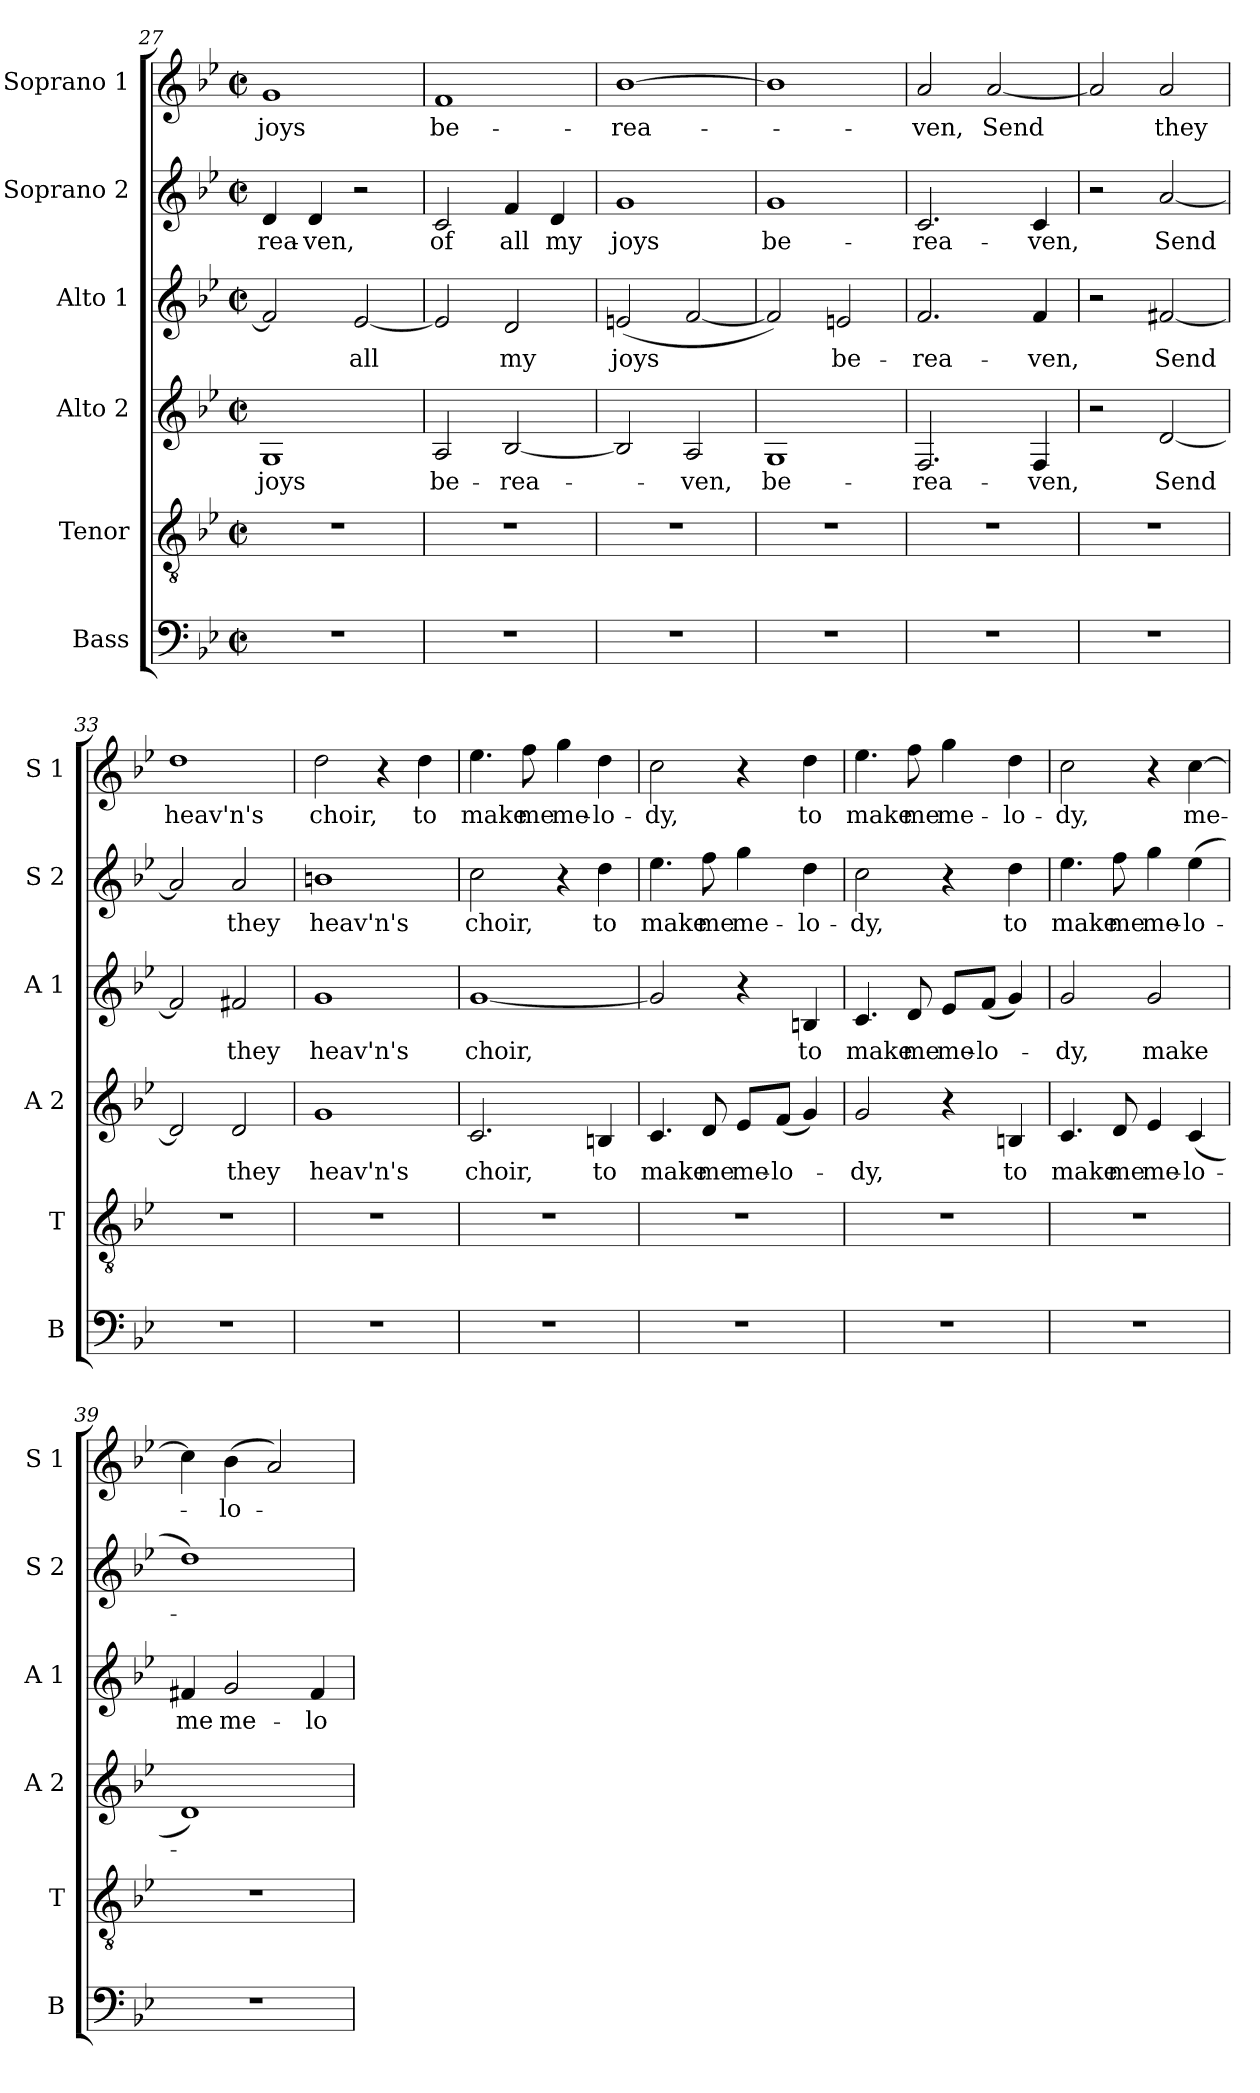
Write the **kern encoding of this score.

**kern	**kern	**kern	**text	**kern	**text	**kern	**text	**kern	**text
*part6	*part5	*part4	*part4	*part3	*part3	*part2	*part2	*part1	*part1
*staff6	*staff5	*staff4	*staff4	*staff3	*staff3	*staff2	*staff2	*staff1	*staff1
*I"Bass	*I"Tenor	*I"Alto 2	*	*I"Alto 1	*	*I"Soprano 2	*	*I"Soprano 1	*
*I'B	*I'T	*I'A 2	*	*I'A 1	*	*I'S 2	*	*I'S 1	*
*clefF4	*clefGv2	*clefG2	*	*clefG2	*	*clefG2	*	*clefG2	*
*k[b-e-]	*k[b-e-]	*k[b-e-]	*	*k[b-e-]	*	*k[b-e-]	*	*k[b-e-]	*
*B-:	*B-:	*B-:	*	*B-:	*	*B-:	*	*B-:	*
*M2/2	*M2/2	*M2/2	*	*M2/2	*	*M2/2	*	*M2/2	*
*met(c|)	*met(c|)	*met(c|)	*	*met(c|)	*	*met(c|)	*	*met(c|)	*
=27	=27	=27	=27	=27	=27	=27	=27	=27	=27
1r	1r	1G	joys	2f/]	.	4d/	-rea-	1g	joys
.	.	.	.	.	.	4d/	-ven,	.	.
.	.	.	.	[2e-/	all	2r	.	.	.
=28	=28	=28	=28	=28	=28	=28	=28	=28	=28
1r	1r	2A/	be-	2e-/]	.	2c/	of	1f	be-
.	.	[2B-/	-rea-	2d/	my	4f/	all	.	.
.	.	.	.	.	.	4d/	my	.	.
=29	=29	=29	=29	=29	=29	=29	=29	=29	=29
1r	1r	2B-/]	.	(2en/	joys	1g	joys	[1b-	-rea-
.	.	2A/	-ven,	[2f/	.	.	.	.	.
=30	=30	=30	=30	=30	=30	=30	=30	=30	=30
1r	1r	1G	be-	2f/])	.	1g	be-	1b-]	.
.	.	.	.	2en/	be-	.	.	.	.
=31	=31	=31	=31	=31	=31	=31	=31	=31	=31
1r	1r	2.F/	-rea-	2.f/	-rea-	2.c/	-rea-	2a/	-ven,
.	.	.	.	.	.	.	.	[2a/	Send
.	.	4F/	-ven,	4f/	-ven,	4c/	-ven,	.	.
=32	=32	=32	=32	=32	=32	=32	=32	=32	=32
1r	1r	2r	.	2r	.	2r	.	2a/]	.
.	.	[2d/	Send	[2f#X/	Send	[2a/	Send	2a/	they
=33	=33	=33	=33	=33	=33	=33	=33	=33	=33
1r	1r	2d/]	.	2f#/]	.	2a/]	.	1dd	heav'n's
.	.	2d/	they	2f#X/	they	2a/	they	.	.
!!LO:LB:g=z
=34	=34	=34	=34	=34	=34	=34	=34	=34	=34
1r	1r	1g	heav'n's	1g	heav'n's	1bn	heav'n's	2dd\	choir,
.	.	.	.	.	.	.	.	4r	.
.	.	.	.	.	.	.	.	4dd\	to
=35	=35	=35	=35	=35	=35	=35	=35	=35	=35
1r	1r	2.c/	choir,	[1g	choir,	2cc\	choir,	4.ee-\	make
.	.	.	.	.	.	.	.	8ff\	me
.	.	.	.	.	.	4r	.	4gg\	me-
.	.	4Bn/	to	.	.	4dd\	to	4dd\	-lo-
=36	=36	=36	=36	=36	=36	=36	=36	=36	=36
1r	1r	4.c/	make	2g/]	.	4.ee-\	make	2cc\	-dy,
.	.	8d/	me	.	.	8ff\	me	.	.
.	.	8e-/L	me-	4r	.	4gg\	me-	4r	.
.	.	(8f/J	-lo-	.	.	.	.	.	.
.	.	4g/)	.	4Bn/	to	4dd\	-lo-	4dd\	to
=37	=37	=37	=37	=37	=37	=37	=37	=37	=37
1r	1r	2g/	-dy,	4.c/	make	2cc\	-dy,	4.ee-\	make
.	.	.	.	8d/	me	.	.	8ff\	me
.	.	4r	.	8e-/L	me-	4r	.	4gg\	me-
.	.	.	.	(8f/J	-lo-	.	.	.	.
.	.	4Bn/	to	4g/)	.	4dd\	to	4dd\	-lo-
=38	=38	=38	=38	=38	=38	=38	=38	=38	=38
1r	1r	4.c/	make	2g/	-dy,	4.ee-\	make	2cc\	-dy,
.	.	8d/	me	.	.	8ff\	me	.	.
.	.	4e-/	me-	2g/	make	4gg\	me-	4r	.
.	.	(4c/	-lo-	.	.	(4ee-\	-lo-	[4cc\	me-
=39	=39	=39	=39	=39	=39	=39	=39	=39	=39
1r	1r	1d)	.	4f#X/	me	1dd)	.	4cc\]	.
.	.	.	.	2g/	me-	.	.	(4b-\	-lo-
.	.	.	.	.	.	.	.	2a/)	.
.	.	.	.	4f#/	-lo-	.	.	.	.
=	=	=	=	=	=	=	=	=	=
*-	*-	*-	*-	*-	*-	*-	*-	*-	*-
